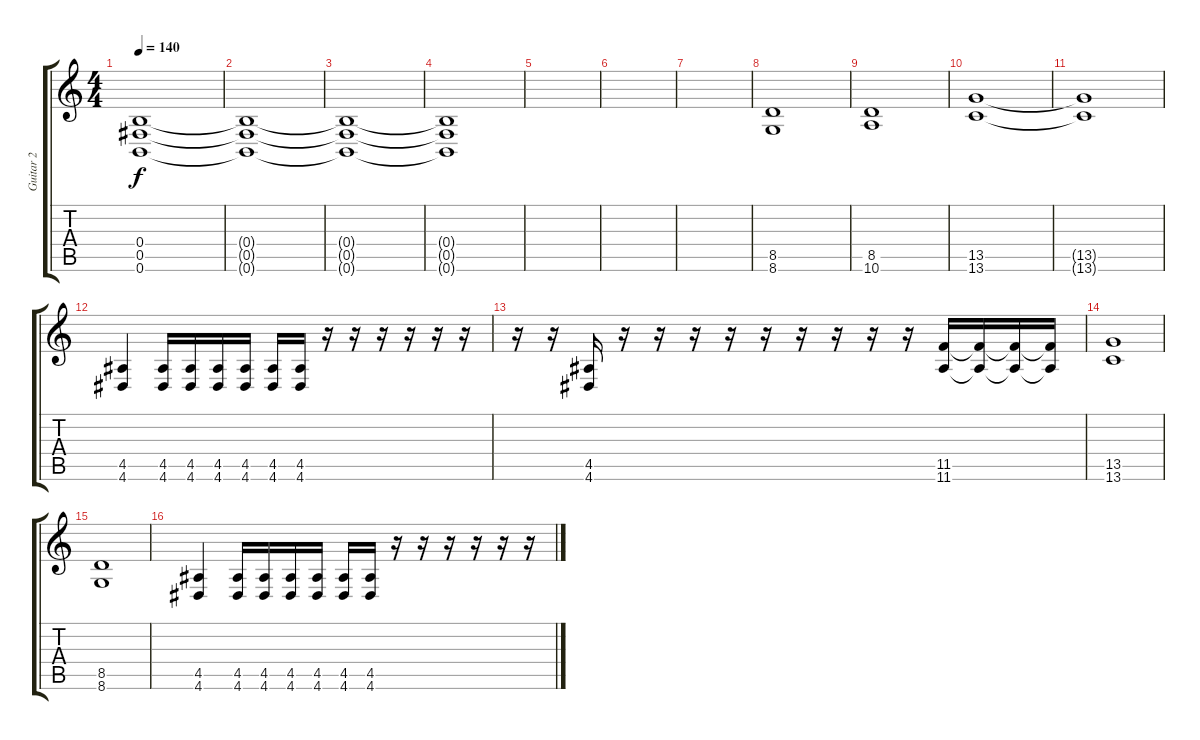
\track ("Guitar 2" "Guitar 2") {instrument distortionguitar}
\staff {score tabs}
\tuning (Db4 Ab3 E3 B2 Gb2 B1) {hide}
\ts (4 4)
\tempo 140
\clef g2
\ks c
(0.4{t} 0.5{t} 0.6{t}).1{dy f} |
(0.4{t} 0.5{t} 0.6{t}).1 |
(0.4{t} 0.5{t} 0.6{t}).1 |
(0.4{t} 0.5{t} 0.6{t}).1 |
|
|
|
(8.5 8.6).1{volume 13} |
(8.5 10.6).1 |
(13.5 13.6).1 |
(13.5{t} 13.6{t}).1 |
(4.5 4.6).4 (4.5 4.6).16 (4.5 4.6).16 (4.5 4.6).16 (4.5 4.6).16 (4.5 4.6).16 (4.5 4.6).16 r.16 r.16 r.16 r.16 r.16 r.16 |
r.16 r.16 (4.5 4.6).16 r.16 r.16 r.16 r.16 r.16 r.16 r.16 r.16 r.16 (11.5 11.6).16 (11.5{t} 11.6{t}).16 (11.5{t} 11.6{t}).16 (11.5{t} 11.6{t}).16 |
(13.5 13.6).1 |
(8.5 8.6).1 |
(4.5 4.6).4 (4.5 4.6).16 (4.5 4.6).16 (4.5 4.6).16 (4.5 4.6).16 (4.5 4.6).16 (4.5 4.6).16 r.16 r.16 r.16 r.16 r.16 r.16
